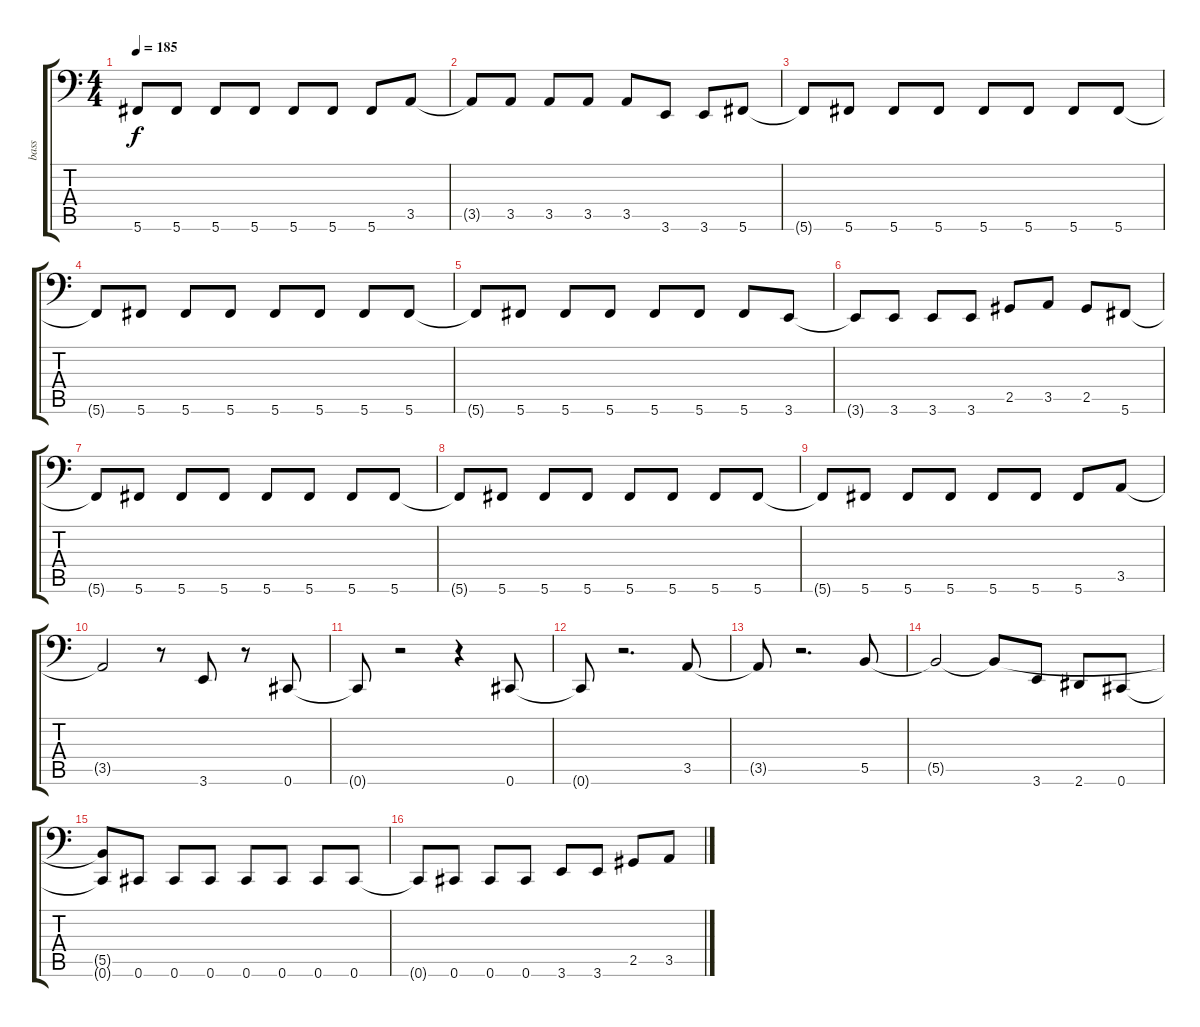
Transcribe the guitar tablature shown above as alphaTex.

\track ("bass" "bass") {instrument electricbasspick}
\staff {score tabs}
\tuning (Db3 Ab2 E2 B1 Gb1 Db1) {hide}
\ts (4 4)
\tempo 185
\clef f4
\ks c
5.6{t}.8{dy f} 5.6.8 5.6.8 5.6.8 5.6.8 5.6.8 5.6.8 3.5.8 |
3.5{t}.8 3.5.8 3.5.8 3.5.8 3.5.8 3.6.8 3.6.8 5.6.8 |
5.6{t}.8 5.6.8 5.6.8 5.6.8 5.6.8 5.6.8 5.6.8 5.6.8 |
5.6{t}.8 5.6.8 5.6.8 5.6.8 5.6.8 5.6.8 5.6.8 5.6.8 |
5.6{t}.8 5.6.8 5.6.8 5.6.8 5.6.8 5.6.8 5.6.8 3.6.8 |
3.6{t}.8 3.6.8 3.6.8 3.6.8 2.5.8 3.5.8 2.5.8 5.6.8 |
5.6{t}.8 5.6.8 5.6.8 5.6.8 5.6.8 5.6.8 5.6.8 5.6.8 |
5.6{t}.8 5.6.8 5.6.8 5.6.8 5.6.8 5.6.8 5.6.8 5.6.8 |
5.6{t}.8 5.6.8 5.6.8 5.6.8 5.6.8 5.6.8 5.6.8 3.5.8 |
3.5{t}.2 r.8 3.6.8 r.8 0.6.8 |
0.6{t}.8 r.2 r.4 0.6.8 |
0.6{t}.8 r.2{d} 3.5.8 |
3.5{t}.8 r.2{d} 5.5.8 |
5.5{t}.2 5.5{t}.8 3.6.8 2.6.8 0.6.8 |
(5.5{t} 0.6{t}).8 0.6.8 0.6.8 0.6.8 0.6.8 0.6.8 0.6.8 0.6.8 |
0.6{t}.8 0.6.8 0.6.8 0.6.8 3.6.8 3.6.8 2.5.8 3.5.8
